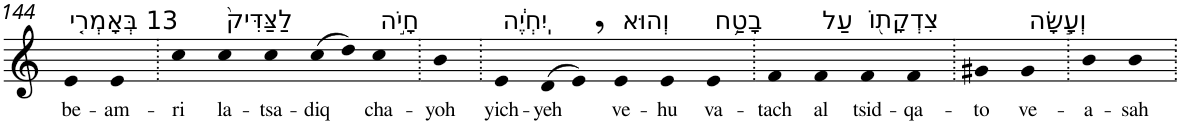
**kern	**text
*part1	*part1
*staff1	*staff1
*I"Piano	*
*I'Pno	*
!!LO:PB:g=z
*clefG2	*
*k[]	*
=144	=144
!LO:TX:a:t=13 בְּאָמְרִ֤י	!
!	!LO:LY:b
4e	be-
!	!LO:LY:b
4e	-am-
=145.	=145.
!	!LO:LY:b
4cc	-ri
!LO:TX:a:t=לַצַּדִּיק֙	!
!	!LO:LY:b
4cc	la-
!	!LO:LY:b
4cc	-tsa-
!	!LO:LY:b
(>8cc	-diq
8dd)	.
!LO:TX:a:t=חָיֹ֣ה	!
!	!LO:LY:b
4cc	cha-
=146.	=146.
!	!LO:LY:b
4b	-yoh
=147.	=147.
!LO:TX:a:t=יִֽחְיֶ֔ה	!
!	!LO:LY:b
4e	yich-
!	!LO:LY:b
(>8d	-yeh
8e,)	.
!LO:TX:a:t=וְהוּא	!
!	!LO:LY:b
4e	ve-
!	!LO:LY:b
4e	-hu
!LO:TX:a:t=בָטַ֥ח	!
!	!LO:LY:b
4e	va-
=148.	=148.
!	!LO:LY:b
4f	-tach
!LO:TX:a:t=עַל	!
!	!LO:LY:b
4f	al
!LO:TX:a:t=צִדְקָת֖וֹ	!
!	!LO:LY:b
4f	tsid-
!	!LO:LY:b
4f	-qa-
=149.	=149.
!	!LO:LY:b
4g#X	-to
!LO:TX:a:t=וְעָ֣שָׂה	!
!	!LO:LY:b
4g#	ve-
=150.	=150.
!	!LO:LY:b
4b	-a-
!	!LO:LY:b
4b	-sah
=.	=.
*-	*-
